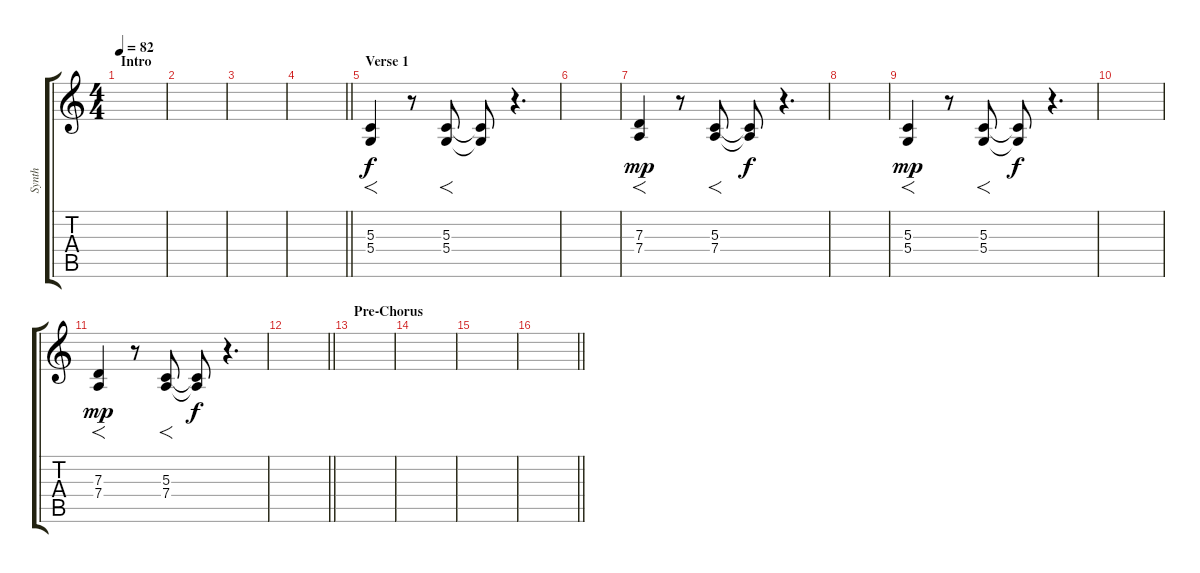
\track ("Synth" "Synth") {instrument synthbrass2}
\staff {score tabs}
\tuning (E4 B3 G3 D3 A2 E2) {hide}
\ts (4 4)
\section ("" "Intro")
\tempo 82
\clef g2
\ks c
|
|
|
\barLineRight lightlight
|
\section ("" "Verse 1")
(5.3 5.4).4{f} r.8 (5.3 5.4).8{f} (5.3{t} 5.4{t}).8{dy f} r.4{d} |
|
(7.3 7.4).4{f dy mp} r.8 (5.3 7.4).8{f} (5.3{t} 7.4{t}).8{dy f} r.4{d} |
|
(5.3 5.4).4{f dy mp} r.8 (5.3 5.4).8{f} (5.3{t} 5.4{t}).8{dy f} r.4{d} |
|
(7.3 7.4).4{f dy mp} r.8 (5.3 7.4).8{f} (5.3{t} 7.4{t}).8{dy f} r.4{d} |
\barLineRight lightlight
|
\section ("" "Pre-Chorus")
|
|
|
\barLineRight lightlight
